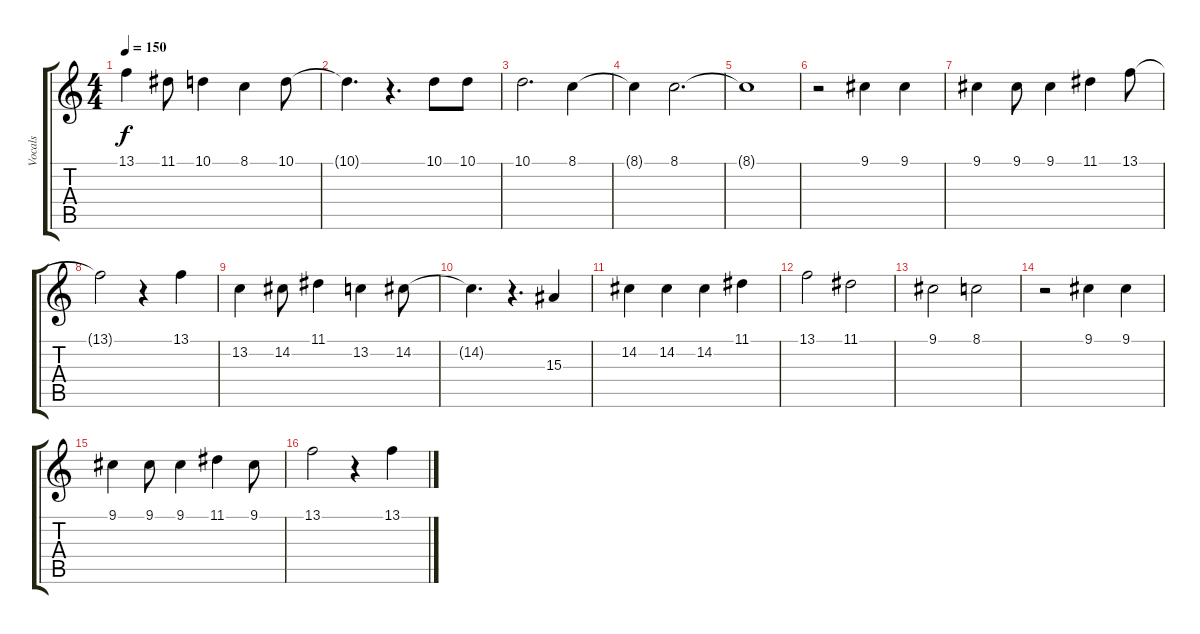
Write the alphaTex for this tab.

\track ("Vocals" "Vocals") {instrument lead3calliope}
\staff {score tabs}
\tuning (E4 B3 G3 D3 A2 E2) {hide}
\ts (4 4)
\tempo 150
\clef g2
\ks c
13.1.4{dy f} 11.1.8 10.1.4 8.1.4 10.1.8 |
10.1{t}.4{d} r.4{d} 10.1.8 10.1.8 |
10.1.2{d} 8.1.4 |
8.1{t}.4 8.1.2{d} |
8.1{t}.1 |
r.2 9.1.4 9.1.4 |
9.1.4 9.1.8 9.1.4 11.1.4 13.1.8 |
13.1{t}.2 r.4 13.1.4 |
13.2.4 14.2.8 11.1.4 13.2.4 14.2.8 |
14.2{t}.4{d} r.4{d} 15.3.4 |
14.2.4 14.2.4 14.2.4 11.1.4 |
13.1.2 11.1.2 |
9.1.2 8.1.2 |
r.2 9.1.4 9.1.4 |
9.1.4 9.1.8 9.1.4 11.1.4 9.1.8 |
13.1.2 r.4 13.1.4
